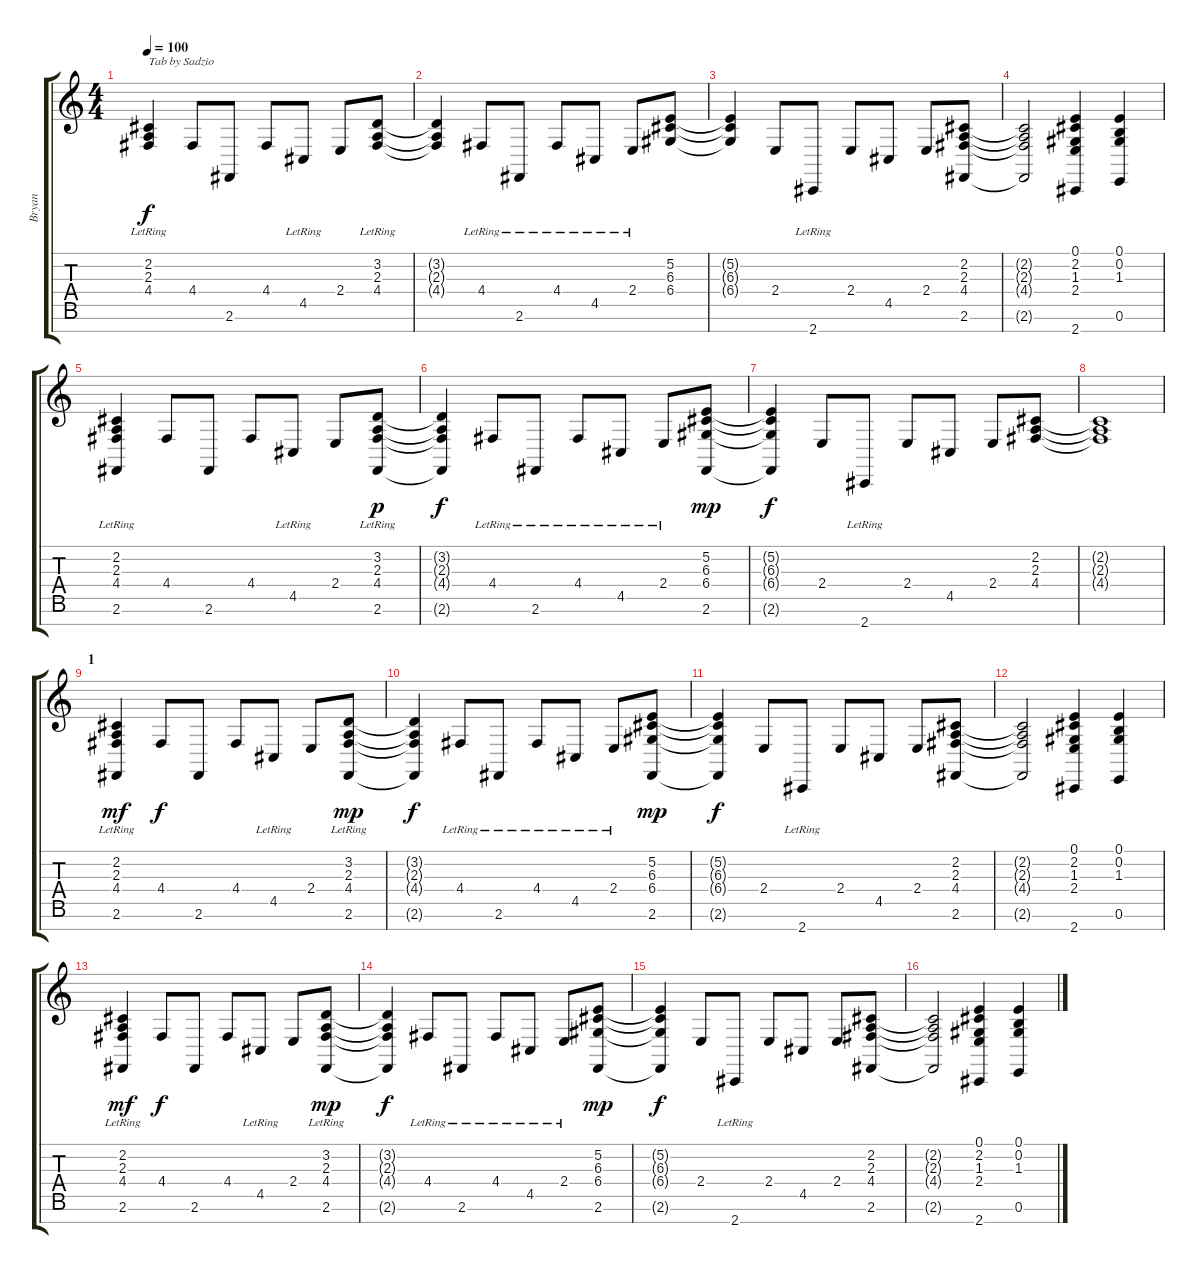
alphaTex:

\track ("Bryan" "Bryan") {instrument electricgrandpiano}
\staff {score tabs}
\tuning (E4 B3 G3 D3 A2 E2 B1) {hide}
\ts (4 4)
\tempo 100
\clef g2
\ks c
(2.2 2.3{lr} 4.4{lr}).4{txt "Tab by Sadzio" dy f instrument electricgrandpiano} 4.4.8 2.6.8 4.4.8 4.5{lr}.8 2.4.8 (3.2 2.3{lr} 4.4{lr}).8 |
(3.2{t} 2.3{t} 4.4{t}).4 4.4{lr}.8 2.6{lr}.8 4.4{lr}.8 4.5{lr}.8 2.4{lr}.8 (5.2 6.3 6.4).8 |
(5.2{t} 6.3{t} 6.4{t}).4 2.4.8 2.7{lr}.8 2.4.8 4.5.8 2.4.8 (2.2 2.3 4.4 2.6).8 |
(2.2{t} 2.3{t} 4.4{t} 2.6{t}).2 (0.1 2.2 1.3 2.4 2.7).4 (0.1 0.2 1.3 0.6).4 |
(2.2 2.3{lr} 4.4{lr} 2.6).4 4.4.8 2.6.8 4.4.8 4.5{lr}.8 2.4.8 (3.2 2.3{lr} 4.4{lr} 2.6).8{dy p} |
(3.2{t} 2.3{t} 4.4{t} 2.6{t}).4{dy f} 4.4{lr}.8 2.6{lr}.8 4.4{lr}.8 4.5{lr}.8 2.4{lr}.8 (5.2 6.3 6.4 2.6).8{dy mp} |
(5.2{t} 6.3{t} 6.4{t} 2.6{t}).4{dy f} 2.4.8 2.7{lr}.8 2.4.8 4.5.8 2.4.8 (2.2 2.3 4.4).8 |
(2.2{t} 2.3{t} 4.4{t}).1 |
\section ("" "1")
(2.2 2.3{lr} 4.4{lr} 2.6).4{dy mf} 4.4.8{dy f} 2.6.8 4.4.8 4.5{lr}.8 2.4.8 (3.2 2.3{lr} 4.4{lr} 2.6).8{dy mp} |
(3.2{t} 2.3{t} 4.4{t} 2.6{t}).4{dy f} 4.4{lr}.8 2.6{lr}.8 4.4{lr}.8 4.5{lr}.8 2.4{lr}.8 (5.2 6.3 6.4 2.6).8{dy mp} |
(5.2{t} 6.3{t} 6.4{t} 2.6{t}).4{dy f} 2.4.8 2.7{lr}.8 2.4.8 4.5.8 2.4.8 (2.2 2.3 4.4 2.6).8 |
(2.2{t} 2.3{t} 4.4{t} 2.6{t}).2 (0.1 2.2 1.3 2.4 2.7).4 (0.1 0.2 1.3 0.6).4 |
(2.2 2.3{lr} 4.4{lr} 2.6).4{dy mf} 4.4.8{dy f} 2.6.8 4.4.8 4.5{lr}.8 2.4.8 (3.2 2.3{lr} 4.4{lr} 2.6).8{dy mp} |
(3.2{t} 2.3{t} 4.4{t} 2.6{t}).4{dy f} 4.4{lr}.8 2.6{lr}.8 4.4{lr}.8 4.5{lr}.8 2.4{lr}.8 (5.2 6.3 6.4 2.6).8{dy mp} |
(5.2{t} 6.3{t} 6.4{t} 2.6{t}).4{dy f} 2.4.8 2.7{lr}.8 2.4.8 4.5.8 2.4.8 (2.2 2.3 4.4 2.6).8 |
(2.2{t} 2.3{t} 4.4{t} 2.6{t}).2 (0.1 2.2 1.3 2.4 2.7).4 (0.1 0.2 1.3 0.6).4
